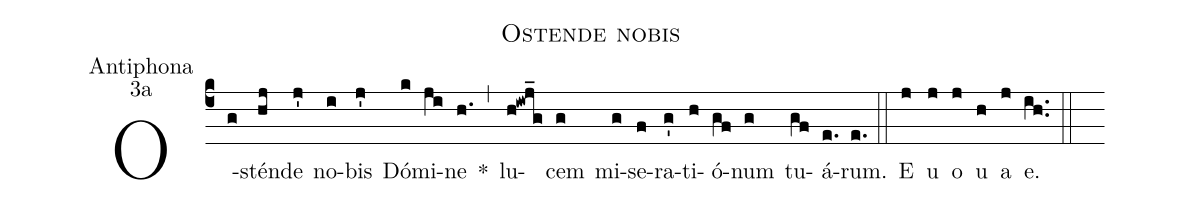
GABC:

name:Ostende nobis;
office-part:Antiphona;
mode:3a;
%%
(c4) O(g)stén(hj)de(j') no(i)bis(j') Dó(k)mi(ji)ne(h.) <sp>*</sp>(,) lu(h!iwj_g)cem(g) mi(g)se(f)ra(g')ti(h)ó(gf)num(g) tu(gf)á(e.)rum.(e.) (::) <eu>E(j) u(j) o(j) u(h) a(j) e.</eu>(ih..) (::)
